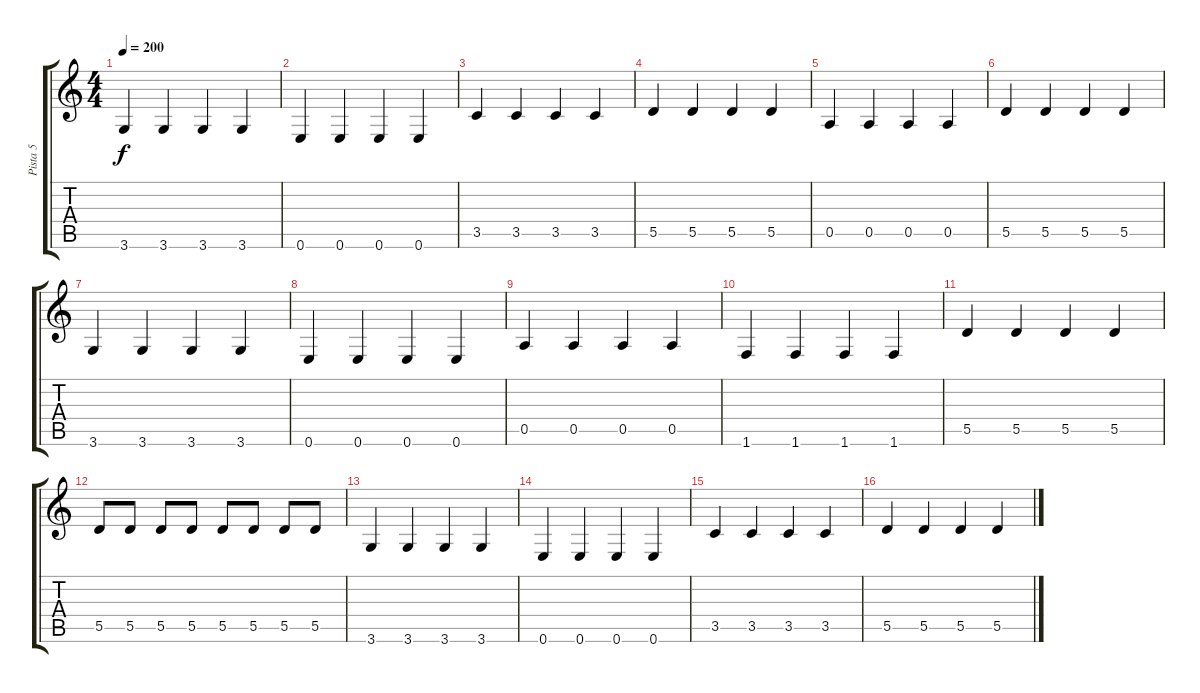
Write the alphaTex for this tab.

\track ("Pista 5" "Pista 5") {instrument electricbassfinger}
\staff {score tabs}
\tuning (E4 B3 G3 D3 A2 E2) {hide}
\ts (4 4)
\tempo 200
\clef g2
\ks c
3.6.4{dy f} 3.6.4 3.6.4 3.6.4 |
0.6.4 0.6.4 0.6.4 0.6.4 |
3.5.4 3.5.4 3.5.4 3.5.4 |
5.5.4 5.5.4 5.5.4 5.5.4 |
0.5.4 0.5.4 0.5.4 0.5.4 |
5.5.4 5.5.4 5.5.4 5.5.4 |
3.6.4 3.6.4 3.6.4 3.6.4 |
0.6.4 0.6.4 0.6.4 0.6.4 |
0.5.4 0.5.4 0.5.4 0.5.4 |
1.6.4 1.6.4 1.6.4 1.6.4 |
5.5.4 5.5.4 5.5.4 5.5.4 |
5.5.8 5.5.8 5.5.8 5.5.8 5.5.8 5.5.8 5.5.8 5.5.8 |
3.6.4 3.6.4 3.6.4 3.6.4 |
0.6.4 0.6.4 0.6.4 0.6.4 |
3.5.4 3.5.4 3.5.4 3.5.4 |
5.5.4 5.5.4 5.5.4 5.5.4
